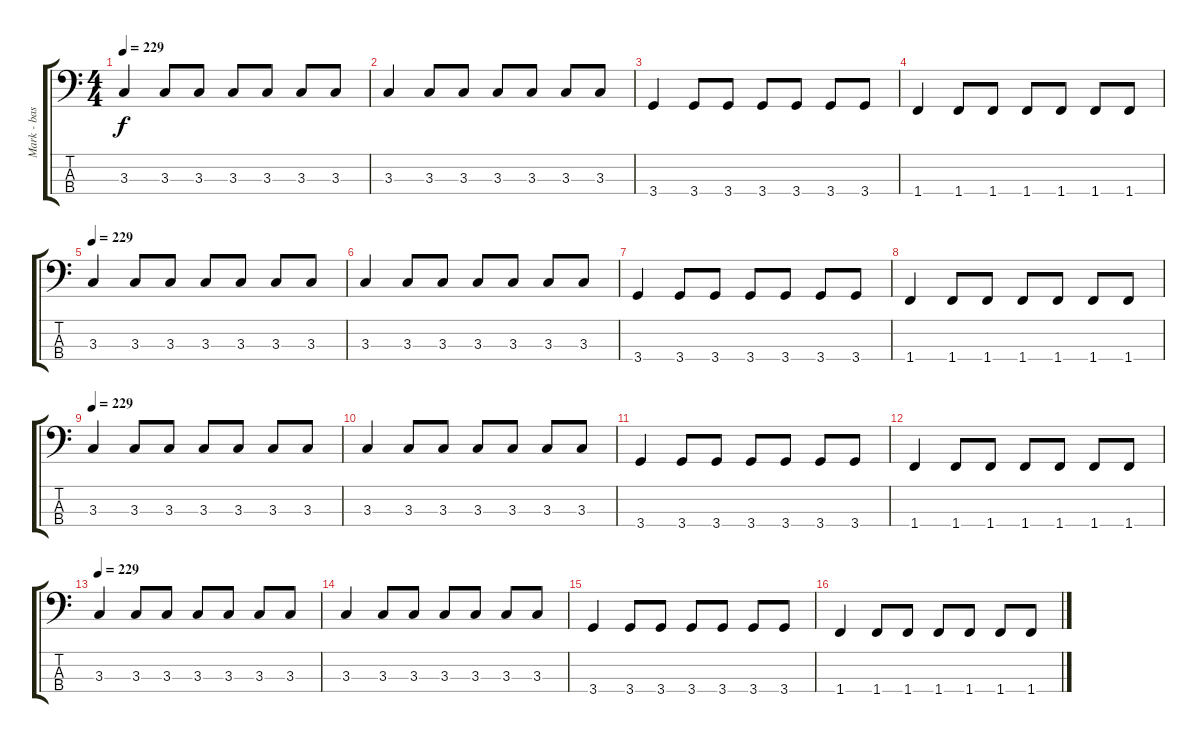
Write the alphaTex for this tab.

\track ("Mark - bass" "Mark - bas") {instrument electricbassfinger}
\staff {score tabs}
\tuning (G2 D2 A1 E1) {hide}
\ts (4 4)
\tempo 229
\clef f4
\ks c
3.3.4{dy f instrument electricbassfinger} 3.3.8 3.3.8 3.3.8 3.3.8 3.3.8 3.3.8 |
3.3.4 3.3.8 3.3.8 3.3.8 3.3.8 3.3.8 3.3.8 |
3.4.4 3.4.8 3.4.8 3.4.8 3.4.8 3.4.8 3.4.8 |
1.4.4 1.4.8 1.4.8 1.4.8 1.4.8 1.4.8 1.4.8 |
\tempo 229
3.3.4 3.3.8 3.3.8 3.3.8 3.3.8 3.3.8 3.3.8 |
3.3.4 3.3.8 3.3.8 3.3.8 3.3.8 3.3.8 3.3.8 |
3.4.4 3.4.8 3.4.8 3.4.8 3.4.8 3.4.8 3.4.8 |
1.4.4 1.4.8 1.4.8 1.4.8 1.4.8 1.4.8 1.4.8 |
\tempo 229
3.3.4 3.3.8 3.3.8 3.3.8 3.3.8 3.3.8 3.3.8 |
3.3.4 3.3.8 3.3.8 3.3.8 3.3.8 3.3.8 3.3.8 |
3.4.4 3.4.8 3.4.8 3.4.8 3.4.8 3.4.8 3.4.8 |
1.4.4 1.4.8 1.4.8 1.4.8 1.4.8 1.4.8 1.4.8 |
\tempo 229
3.3.4 3.3.8 3.3.8 3.3.8 3.3.8 3.3.8 3.3.8 |
3.3.4 3.3.8 3.3.8 3.3.8 3.3.8 3.3.8 3.3.8 |
3.4.4 3.4.8 3.4.8 3.4.8 3.4.8 3.4.8 3.4.8 |
1.4.4 1.4.8 1.4.8 1.4.8 1.4.8 1.4.8 1.4.8
